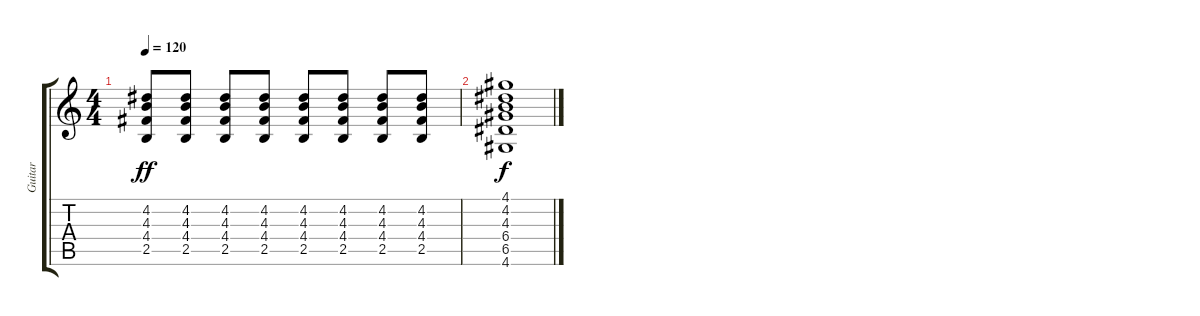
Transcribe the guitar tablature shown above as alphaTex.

\track ("Guitar" "Guitar") {instrument electricguitarjazz}
\staff {score tabs}
\tuning (E4 B3 G3 D3 A2 E2) {hide}
\ts (4 4)
\tempo 120
\clef g2
\ks c
(4.2 4.3 4.4 2.5).8{dy ff} (4.2 4.3 4.4 2.5).8 (4.2 4.3 4.4 2.5).8 (4.2 4.3 4.4 2.5).8 (4.2 4.3 4.4 2.5).8 (4.2 4.3 4.4 2.5).8 (4.2 4.3 4.4 2.5).8 (4.2 4.3 4.4 2.5).8 |
(4.1 4.2 4.3 6.4 6.5 4.6).1{dy f}
